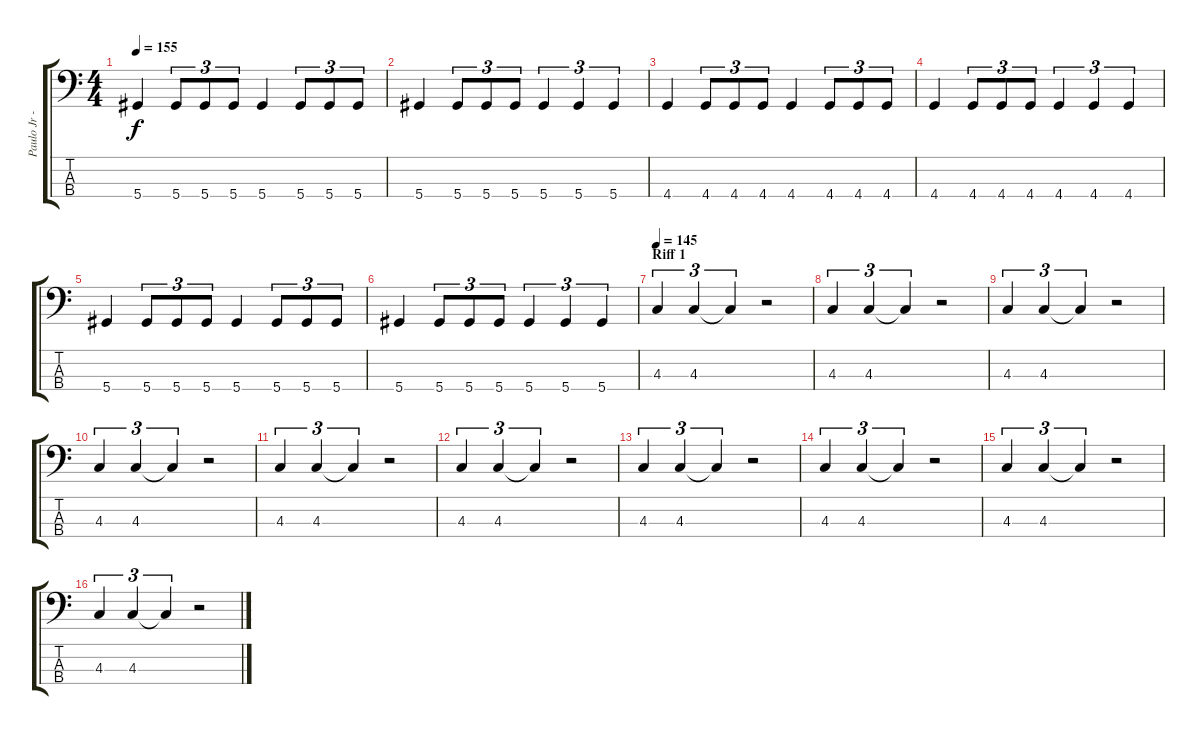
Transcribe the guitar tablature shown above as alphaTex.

\track ("Paulo Jr - Bass" "Paulo Jr -") {instrument electricbasspick}
\staff {score tabs}
\tuning (Gb2 Db2 Ab1 Eb1) {hide}
\ts (4 4)
\tempo 155
\clef f4
\ks c
5.4.4{dy f} 5.4.8{tu (3 2)} 5.4.8{tu (3 2)} 5.4.8{tu (3 2)} 5.4.4 5.4.8{tu (3 2)} 5.4.8{tu (3 2)} 5.4.8{tu (3 2)} |
5.4.4 5.4.8{tu (3 2)} 5.4.8{tu (3 2)} 5.4.8{tu (3 2)} 5.4.4{tu (3 2)} 5.4.4{tu (3 2)} 5.4.4{tu (3 2)} |
4.4.4 4.4.8{tu (3 2)} 4.4.8{tu (3 2)} 4.4.8{tu (3 2)} 4.4.4 4.4.8{tu (3 2)} 4.4.8{tu (3 2)} 4.4.8{tu (3 2)} |
4.4.4 4.4.8{tu (3 2)} 4.4.8{tu (3 2)} 4.4.8{tu (3 2)} 4.4.4{tu (3 2)} 4.4.4{tu (3 2)} 4.4.4{tu (3 2)} |
5.4.4 5.4.8{tu (3 2)} 5.4.8{tu (3 2)} 5.4.8{tu (3 2)} 5.4.4 5.4.8{tu (3 2)} 5.4.8{tu (3 2)} 5.4.8{tu (3 2)} |
5.4.4 5.4.8{tu (3 2)} 5.4.8{tu (3 2)} 5.4.8{tu (3 2)} 5.4.4{tu (3 2)} 5.4.4{tu (3 2)} 5.4.4{tu (3 2)} |
\section ("" "Riff 1")
\tempo 145
4.3.4{tu (3 2) volume 16 balance 8 instrument electricbasspick} 4.3.4{tu (3 2)} 4.3{t}.4{tu (3 2)} r.2 |
4.3.4{tu (3 2)} 4.3.4{tu (3 2)} 4.3{t}.4{tu (3 2)} r.2 |
4.3.4{tu (3 2)} 4.3.4{tu (3 2)} 4.3{t}.4{tu (3 2)} r.2 |
4.3.4{tu (3 2)} 4.3.4{tu (3 2)} 4.3{t}.4{tu (3 2)} r.2 |
4.3.4{tu (3 2)} 4.3.4{tu (3 2)} 4.3{t}.4{tu (3 2)} r.2 |
4.3.4{tu (3 2)} 4.3.4{tu (3 2)} 4.3{t}.4{tu (3 2)} r.2 |
4.3.4{tu (3 2)} 4.3.4{tu (3 2)} 4.3{t}.4{tu (3 2)} r.2 |
4.3.4{tu (3 2)} 4.3.4{tu (3 2)} 4.3{t}.4{tu (3 2)} r.2 |
4.3.4{tu (3 2)} 4.3.4{tu (3 2)} 4.3{t}.4{tu (3 2)} r.2 |
4.3.4{tu (3 2)} 4.3.4{tu (3 2)} 4.3{t}.4{tu (3 2)} r.2
